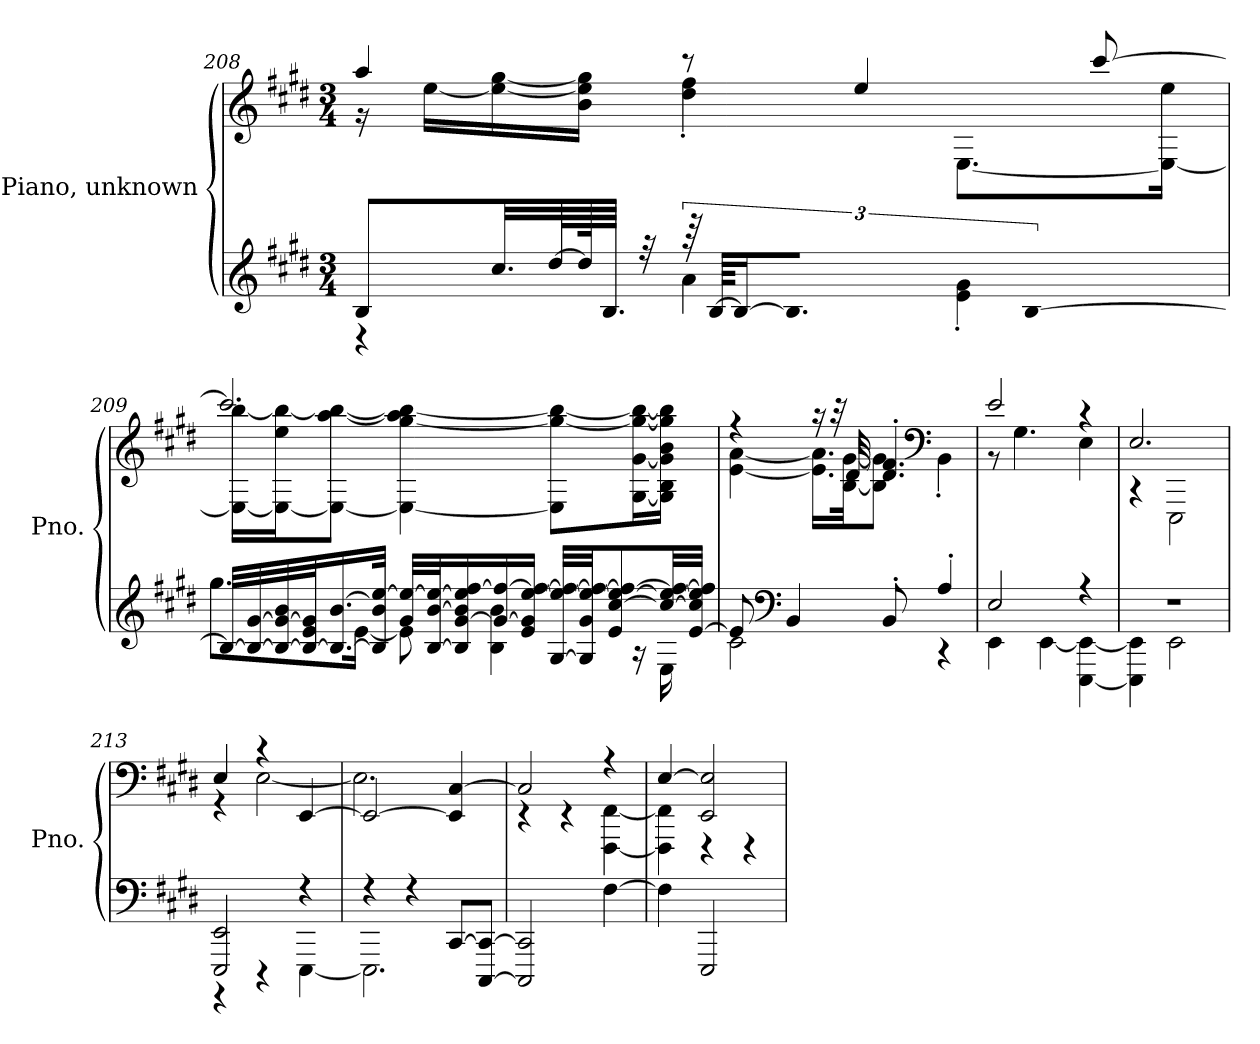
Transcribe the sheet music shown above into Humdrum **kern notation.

**kern	**kern
*part1	*part1
*staff2	*staff1
*I"Piano, unknown	*
*I'Pno.	*
!!LO:LB:g=z
*clefG2	*clefG2
*k[f#c#g#d#]	*k[f#c#g#d#]
*M3/4	*M3/4
=208	=208
*^	*^
8B/L	4r	4aa/	16r
.	.	.	[16ee\LL
32.cc#/LL	.	.	16ee\_ [16gg#\
[64dd#/L	.	.	.
128dd#/K]	.	.	16b\ 16ee\] 16gg#\]JJ
64.B/JJJJ	.	.	.
32r	.	.	.
96r	4a\	8r	4dd#\' 4ff#\'
[96B/KKLL	.	.	.
24B/J_	.	.	.
8.B/J]	.	.	.
.	.	4ee/	.
[4B/	4e\' 4g#\'	.	[8.E\L
.	.	[8ccc#/	.
.	.	.	16E\_ 16ee\Jk
!!LO:LB:g=z	!!
=209	=209	=209	=209
32B/LLL_	8.gg#\L	2.ccc#/]	16E\_ [16bb\LL
32B/_ [32g#/	.	.	.
32B/_ 32g#/_ 32b/	.	.	16E\_ 16ee\ 16bb\_J
32B/_ 32e/ 32g#/]J	.	.	.
16.B/_ [16.b/	.	.	8E\_ [8aa\ 8bb\_J
.	[16e\Jk	.	.
32B/] 32b/] [32ee/JJk	.	.	.
32g#/ 32ee/_LLL	8e\]	.	4E\_ [4gg#\ 4aa\] 4bb\_
[32B/ [32b/ 32ee/_J	.	.	.
16B/] [16g#/ 16b/] 16ee/] [16ff#/	.	.	.
16g#/_ 16ff#/_	4B\ 4b\	.	.
16e/ 16g#/] [16ee/ 16ff#/_JJ	.	.	.
[32G#/ 32ee/_ 32ff#/_LLL	.	.	8E\] 8gg#\_ 8bb\_L
32G#/] 32g#/ 32ee/_ 32ff#/_JJ	.	.	.
8e/ [8cc#/ 8ee/_ 8ff#/_	.	.	.
.	16r	.	[16G#\ [16g#\ 16gg#\_ 16bb\_L
32cc#/_ 32ee/_ 32ff#/_LL	16E\	.	16G#\] 16B\ 16g#\] 16b\ 16gg#\] 16bb\]JJ
[32e/ 32cc#/] 32ee/] 32ff#/]JJJ	.	.	.
!!LO:LB:g=z	!!
=210	=210	=210	=210
8e/]	2c#\	4r	[4e\ [4a\
*clefF4	*	*	*
4BB/	.	.	.
.	.	16r	16.e\] 16.a\]LL
.	.	32r	.
.	.	32d#/	[32B\ [32g#\JK
8BB'/	.	4.d#/' 4.f#/'	8B\] 8g#\]J
*	*	*clefF4	*
4A'/	4r	.	4BB'\
=211	=211	=211	=211
2E/	4EE\	2e/	8r
.	.	.	4.G#\
.	[4EE\	.	.
4r	[4EEE\ 4EE\_	4r	4E\
=212	=212	=212	=212
2.r	4EEE\] 4EE\]	2.E/	4r
.	2EE\	.	2EEE\
=213	=213	=213	=213
2EEE/ 2EE/	4r	4E/	4r
.	4r	4r	[2E\
4r	[4EEE\	[4EE/	.
=214	=214	=214	=214
4r	2.EEE\]	2EE/_	2.E\]
4r	.	.	.
[8CC#/L	.	4EE/] [4C#/	.
[8CCC#/ 8CC#/_J	.	.	.
*v	*v	*	*
=215	=215	=215
2CCC#/] 2CC#/]	2C#/]	4r
.	.	4r
[4F#\	4r	[4FFF#\ [4FF#\
=216	=216	=216
4F#\]	[4E/	4FFF#\] 4FF#\]
2EEE/	2EE/ 2E/]	4r
.	.	4r
*	*v	*v
=	=
*-	*-
